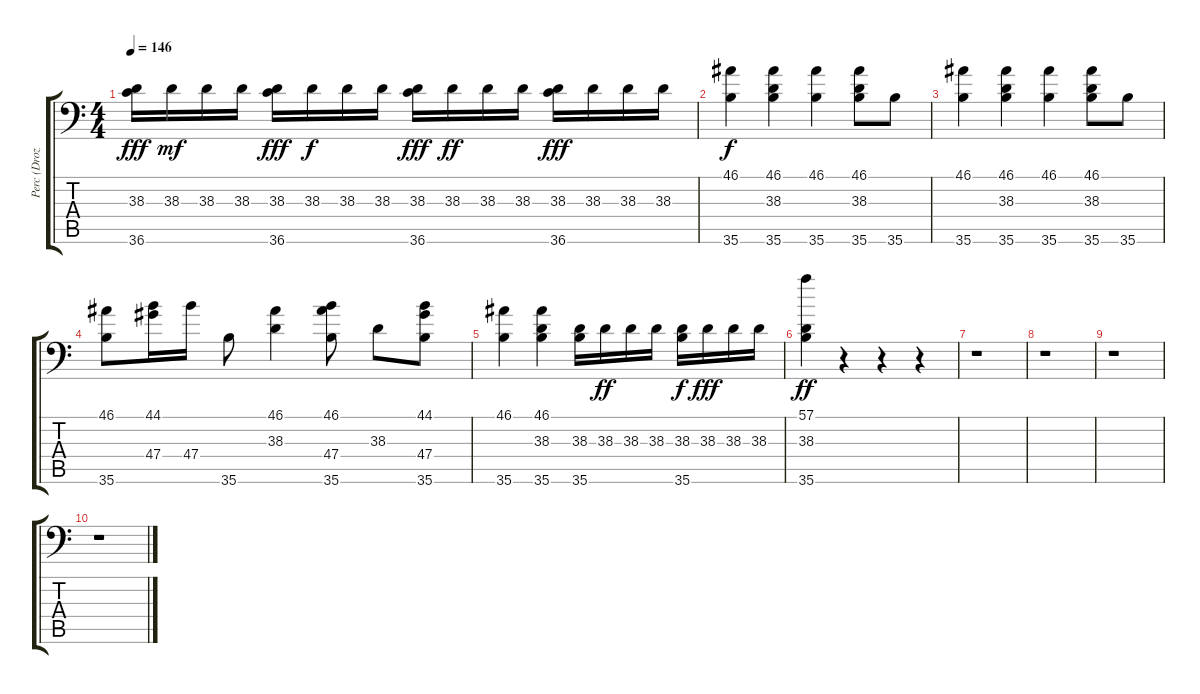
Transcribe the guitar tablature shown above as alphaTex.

\track ("Perc (Drozd)" "Perc (Droz") {instrument acousticgrandpiano}
\staff {score tabs}
\tuning (C-1 C-1 C-1 C-1 C-1 C-1) {hide}
\ts (4 4)
\tempo 146
\clef f4
\ks c
(38.3 36.6).16{dy fff} 38.3.16{dy mf} 38.3.16 38.3.16 (38.3 36.6).16{dy fff} 38.3.16{dy f} 38.3.16 38.3.16 (38.3 36.6).16{dy fff} 38.3.16{dy ff} 38.3.16 38.3.16 (38.3 36.6).16{dy fff} 38.3.16 38.3.16 38.3.16 |
(46.1 35.6).4{dy f} (46.1 38.3 35.6).4 (46.1 35.6).4 (46.1 38.3 35.6).8 35.6.8 |
(46.1 35.6).4 (46.1 38.3 35.6).4 (46.1 35.6).4 (46.1 38.3 35.6).8 35.6.8 |
(46.1 35.6).8 (44.1 47.4).16 47.4.16 35.6.8 (46.1 38.3).4 (46.1 47.4 35.6).8 38.3.8 (44.1 47.4 35.6).8 |
(46.1 35.6).4 (46.1 38.3 35.6).4 (38.3 35.6).16 38.3.16{dy ff} 38.3.16 38.3.16 (38.3 35.6).16{dy f} 38.3.16{dy fff} 38.3.16 38.3.16 |
(57.1 38.3 35.6).4{dy ff} r.4 r.4 r.4 |
r.1 |
r.1 |
r.1 |
r.1
